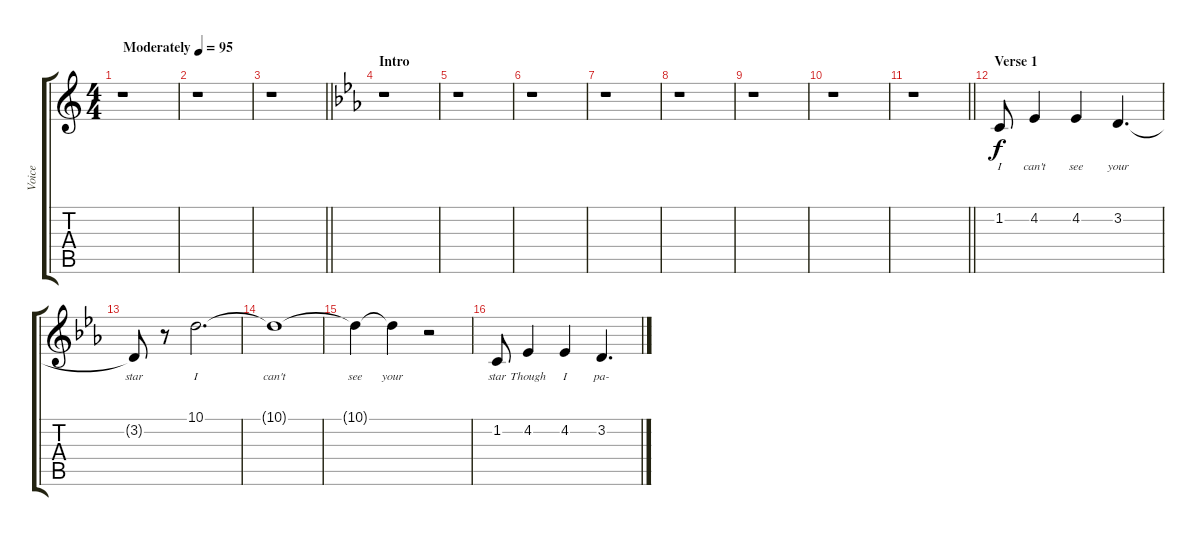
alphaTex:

\track ("Voice" "Voice") {instrument violin}
\staff {score tabs}
\tuning (E4 B3 G3 D3 A2 E2) {hide}
\ts (4 4)
\tempo (95 "Moderately")
\clef g2
\ks c
r.1{dy f instrument violin} |
r.1 |
\barLineRight lightlight
r.1 |
\section ("" "Intro")
\ks cminor
r.1 |
r.1 |
r.1 |
r.1 |
r.1 |
r.1 |
r.1 |
\barLineRight lightlight
r.1 |
\section ("" "Verse 1")
1.2.8{lyrics (0 "I") lyrics (1 "") lyrics (2 "") lyrics (3 "") lyrics (4 "")} 4.2.4{lyrics (0 "can't") lyrics (1 "") lyrics (2 "") lyrics (3 "") lyrics (4 "")} 4.2.4{lyrics (0 "see") lyrics (1 "") lyrics (2 "") lyrics (3 "") lyrics (4 "")} 3.2.4{d lyrics (0 "your") lyrics (1 "") lyrics (2 "") lyrics (3 "") lyrics (4 "")} |
3.2{t}.8{lyrics (0 "star") lyrics (1 "") lyrics (2 "") lyrics (3 "") lyrics (4 "")} r.8 10.1.2{d lyrics (0 "I") lyrics (1 "") lyrics (2 "") lyrics (3 "") lyrics (4 "")} |
10.1{t}.1{lyrics (0 "can't") lyrics (1 "") lyrics (2 "") lyrics (3 "") lyrics (4 "")} |
10.1{t}.4{lyrics (0 "see") lyrics (1 "") lyrics (2 "") lyrics (3 "") lyrics (4 "")} 10.1{t}.4{lyrics (0 "your") lyrics (1 "") lyrics (2 "") lyrics (3 "") lyrics (4 "")} r.2 |
1.2.8{lyrics (0 "star") lyrics (1 "") lyrics (2 "") lyrics (3 "") lyrics (4 "")} 4.2.4{lyrics (0 "Though") lyrics (1 "") lyrics (2 "") lyrics (3 "") lyrics (4 "")} 4.2.4{lyrics (0 "I") lyrics (1 "") lyrics (2 "") lyrics (3 "") lyrics (4 "")} 3.2.4{d lyrics (0 "pa-") lyrics (1 "") lyrics (2 "") lyrics (3 "") lyrics (4 "")}
